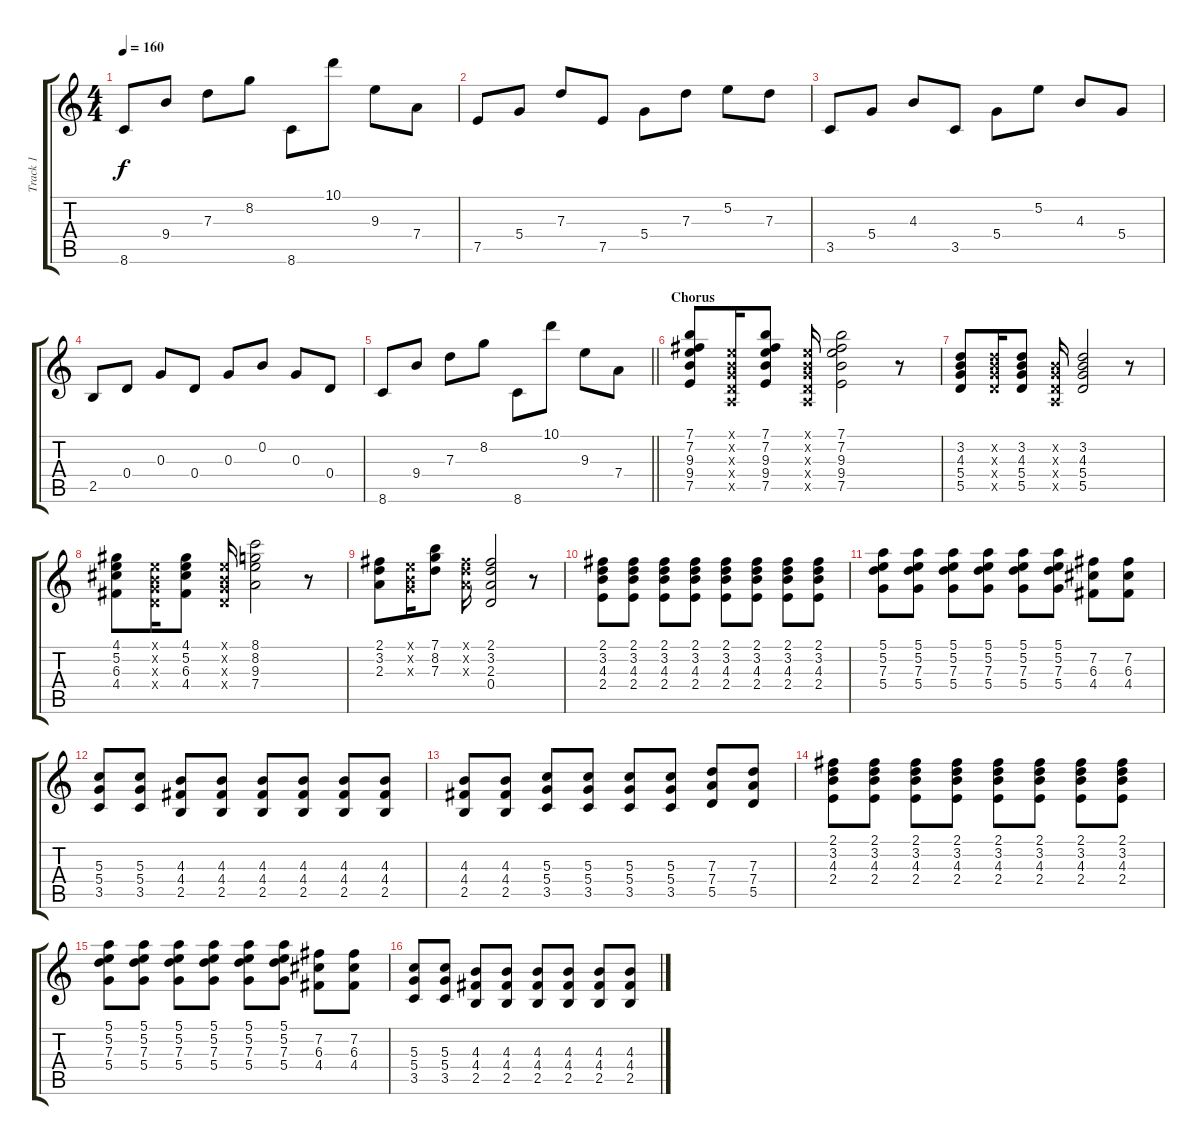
\track ("Track 1" "Track 1") {instrument distortionguitar}
\staff {score tabs}
\tuning (E4 B3 G3 D3 A2 E2) {hide}
\ts (4 4)
\tempo 160
\clef g2
\ks c
8.6.8{dy f} 9.4.8 7.3.8 8.2.8 8.6.8 10.1.8 9.3.8 7.4.8 |
7.5.8 5.4.8 7.3.8 7.5.8 5.4.8 7.3.8 5.2.8 7.3.8 |
3.5.8 5.4.8 4.3.8 3.5.8 5.4.8 5.2.8 4.3.8 5.4.8 |
2.5.8 0.4.8 0.3.8 0.4.8 0.3.8 0.2.8 0.3.8 0.4.8 |
\barLineRight lightlight
8.6.8 9.4.8 7.3.8 8.2.8 8.6.8 10.1.8 9.3.8 7.4.8 |
\section ("" "Chorus")
(7.1 7.2 9.3 9.4 7.5).8{volume 11} (0.1{x} 0.2{x} 0.3{x} 0.4{x} 0.5{x}).16 (7.1 7.2 9.3 9.4 7.5).8 (0.1{x} 0.2{x} 0.3{x} 0.4{x} 0.5{x}).16 (7.1 7.2 9.3 9.4 7.5).2 r.8 |
(3.2 4.3 5.4 5.5).8 (3.2{x} 4.3{x} 5.4{x} 5.5{x}).16 (3.2 4.3 5.4 5.5).8 (0.2{x} 0.3{x} 0.4{x} 0.5{x}).16 (3.2 4.3 5.4 5.5).2 r.8 |
(4.1 5.2 6.3 4.4).8 (0.1{x} 0.2{x} 0.3{x} 0.4{x}).16 (4.1 5.2 6.3 4.4).8 (0.1{x} 0.2{x} 0.3{x} 0.4{x}).16 (8.1 8.2 9.3 7.4).2 r.8 |
(2.1 3.2 2.3).8 (0.1{x} 0.2{x} 0.3{x}).16 (7.1 8.2 7.3).8 (2.1{x} 3.2{x} 2.3{x}).16 (2.1 3.2 2.3 0.4).2 r.8 |
(2.1 3.2 4.3 2.4).8 (2.1 3.2 4.3 2.4).8 (2.1 3.2 4.3 2.4).8 (2.1 3.2 4.3 2.4).8 (2.1 3.2 4.3 2.4).8 (2.1 3.2 4.3 2.4).8 (2.1 3.2 4.3 2.4).8 (2.1 3.2 4.3 2.4).8 |
(5.1 5.2 7.3 5.4).8 (5.1 5.2 7.3 5.4).8 (5.1 5.2 7.3 5.4).8 (5.1 5.2 7.3 5.4).8 (5.1 5.2 7.3 5.4).8 (5.1 5.2 7.3 5.4).8 (7.2 6.3 4.4).8 (7.2 6.3 4.4).8 |
(5.3 5.4 3.5).8 (5.3 5.4 3.5).8 (4.3 4.4 2.5).8 (4.3 4.4 2.5).8 (4.3 4.4 2.5).8 (4.3 4.4 2.5).8 (4.3 4.4 2.5).8 (4.3 4.4 2.5).8 |
(4.3 4.4 2.5).8 (4.3 4.4 2.5).8 (5.3 5.4 3.5).8 (5.3 5.4 3.5).8 (5.3 5.4 3.5).8 (5.3 5.4 3.5).8 (7.3 7.4 5.5).8 (7.3 7.4 5.5).8 |
(2.1 3.2 4.3 2.4).8 (2.1 3.2 4.3 2.4).8 (2.1 3.2 4.3 2.4).8 (2.1 3.2 4.3 2.4).8 (2.1 3.2 4.3 2.4).8 (2.1 3.2 4.3 2.4).8 (2.1 3.2 4.3 2.4).8 (2.1 3.2 4.3 2.4).8 |
(5.1 5.2 7.3 5.4).8 (5.1 5.2 7.3 5.4).8 (5.1 5.2 7.3 5.4).8 (5.1 5.2 7.3 5.4).8 (5.1 5.2 7.3 5.4).8 (5.1 5.2 7.3 5.4).8 (7.2 6.3 4.4).8 (7.2 6.3 4.4).8 |
(5.3 5.4 3.5).8 (5.3 5.4 3.5).8 (4.3 4.4 2.5).8 (4.3 4.4 2.5).8 (4.3 4.4 2.5).8 (4.3 4.4 2.5).8 (4.3 4.4 2.5).8 (4.3 4.4 2.5).8
